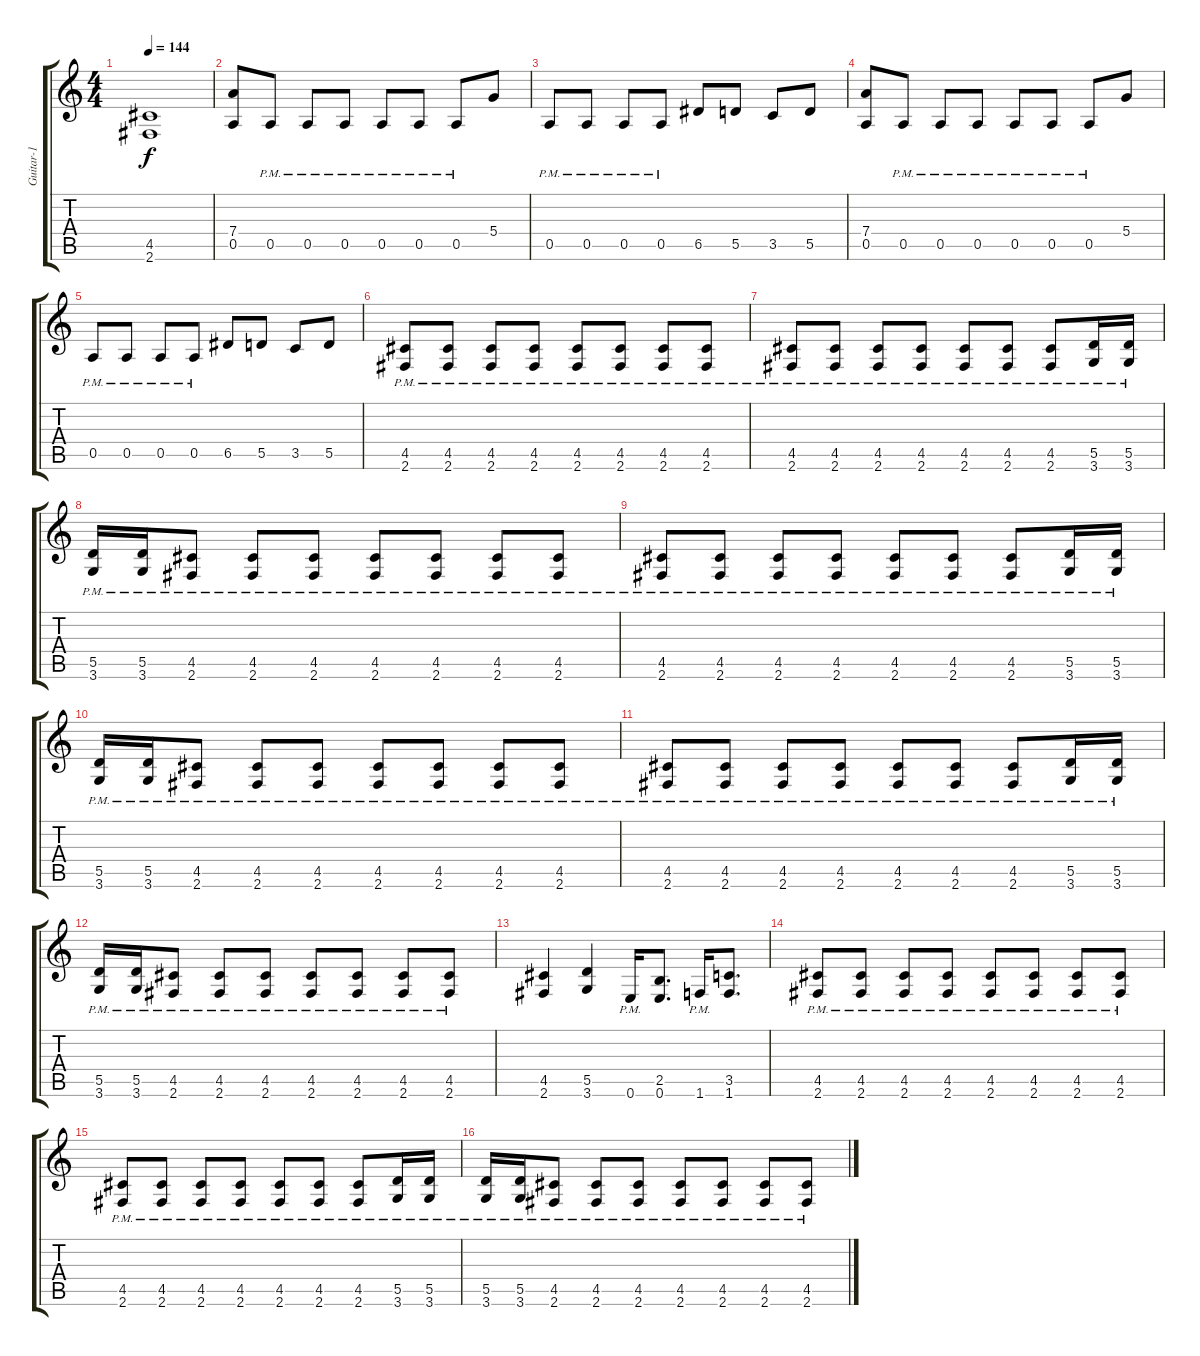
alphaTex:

\track ("Guitar-1" "Guitar-1") {instrument distortionguitar}
\staff {score tabs}
\tuning (E4 B3 G3 D3 A2 E2) {hide}
\ts (4 4)
\tempo 144
\clef g2
\ks c
(4.5{t} 2.6{t}).1{dy f} |
(7.4 0.5).8 0.5{pm}.8 0.5{pm}.8 0.5{pm}.8 0.5{pm}.8 0.5{pm}.8 0.5{pm}.8 5.4.8 |
0.5{pm}.8 0.5{pm}.8 0.5{pm}.8 0.5{pm}.8 6.5.8 5.5.8 3.5.8 5.5.8 |
(7.4 0.5).8 0.5{pm}.8 0.5{pm}.8 0.5{pm}.8 0.5{pm}.8 0.5{pm}.8 0.5{pm}.8 5.4.8 |
0.5{pm}.8 0.5{pm}.8 0.5{pm}.8 0.5{pm}.8 6.5.8 5.5.8 3.5.8 5.5.8 |
(4.5{pm} 2.6{pm}).8 (4.5{pm} 2.6{pm}).8 (4.5{pm} 2.6{pm}).8 (4.5{pm} 2.6{pm}).8 (4.5{pm} 2.6{pm}).8 (4.5{pm} 2.6{pm}).8 (4.5{pm} 2.6{pm}).8 (4.5{pm} 2.6{pm}).8 |
(4.5{pm} 2.6{pm}).8 (4.5{pm} 2.6{pm}).8 (4.5{pm} 2.6{pm}).8 (4.5{pm} 2.6{pm}).8 (4.5{pm} 2.6{pm}).8 (4.5{pm} 2.6{pm}).8 (4.5{pm} 2.6{pm}).8 (5.5{pm} 3.6{pm}).16 (5.5{pm} 3.6{pm}).16 |
(5.5{pm} 3.6{pm}).16 (5.5{pm} 3.6{pm}).16 (4.5{pm} 2.6{pm}).8 (4.5{pm} 2.6{pm}).8 (4.5{pm} 2.6{pm}).8 (4.5{pm} 2.6{pm}).8 (4.5{pm} 2.6{pm}).8 (4.5{pm} 2.6{pm}).8 (4.5{pm} 2.6{pm}).8 |
(4.5{pm} 2.6{pm}).8 (4.5{pm} 2.6{pm}).8 (4.5{pm} 2.6{pm}).8 (4.5{pm} 2.6{pm}).8 (4.5{pm} 2.6{pm}).8 (4.5{pm} 2.6{pm}).8 (4.5{pm} 2.6{pm}).8 (5.5{pm} 3.6{pm}).16 (5.5{pm} 3.6{pm}).16 |
(5.5{pm} 3.6{pm}).16 (5.5{pm} 3.6{pm}).16 (4.5{pm} 2.6{pm}).8 (4.5{pm} 2.6{pm}).8 (4.5{pm} 2.6{pm}).8 (4.5{pm} 2.6{pm}).8 (4.5{pm} 2.6{pm}).8 (4.5{pm} 2.6{pm}).8 (4.5{pm} 2.6{pm}).8 |
(4.5{pm} 2.6{pm}).8 (4.5{pm} 2.6{pm}).8 (4.5{pm} 2.6{pm}).8 (4.5{pm} 2.6{pm}).8 (4.5{pm} 2.6{pm}).8 (4.5{pm} 2.6{pm}).8 (4.5{pm} 2.6{pm}).8 (5.5{pm} 3.6{pm}).16 (5.5{pm} 3.6{pm}).16 |
(5.5{pm} 3.6{pm}).16 (5.5{pm} 3.6{pm}).16 (4.5{pm} 2.6{pm}).8 (4.5{pm} 2.6{pm}).8 (4.5{pm} 2.6{pm}).8 (4.5{pm} 2.6{pm}).8 (4.5{pm} 2.6{pm}).8 (4.5{pm} 2.6{pm}).8 (4.5{pm} 2.6{pm}).8 |
(4.5 2.6).4 (5.5 3.6).4 0.6{pm}.16 (2.5 0.6).8{d} 1.6{pm}.16 (3.5 1.6).8{d} |
(4.5{pm} 2.6{pm}).8 (4.5{pm} 2.6{pm}).8 (4.5{pm} 2.6{pm}).8 (4.5{pm} 2.6{pm}).8 (4.5{pm} 2.6{pm}).8 (4.5{pm} 2.6{pm}).8 (4.5{pm} 2.6{pm}).8 (4.5{pm} 2.6{pm}).8 |
(4.5{pm} 2.6{pm}).8 (4.5{pm} 2.6{pm}).8 (4.5{pm} 2.6{pm}).8 (4.5{pm} 2.6{pm}).8 (4.5{pm} 2.6{pm}).8 (4.5{pm} 2.6{pm}).8 (4.5{pm} 2.6{pm}).8 (5.5{pm} 3.6{pm}).16 (5.5{pm} 3.6{pm}).16 |
(5.5{pm} 3.6{pm}).16 (5.5{pm} 3.6{pm}).16 (4.5{pm} 2.6{pm}).8 (4.5{pm} 2.6{pm}).8 (4.5{pm} 2.6{pm}).8 (4.5{pm} 2.6{pm}).8 (4.5{pm} 2.6{pm}).8 (4.5{pm} 2.6{pm}).8 (4.5{pm} 2.6{pm}).8
